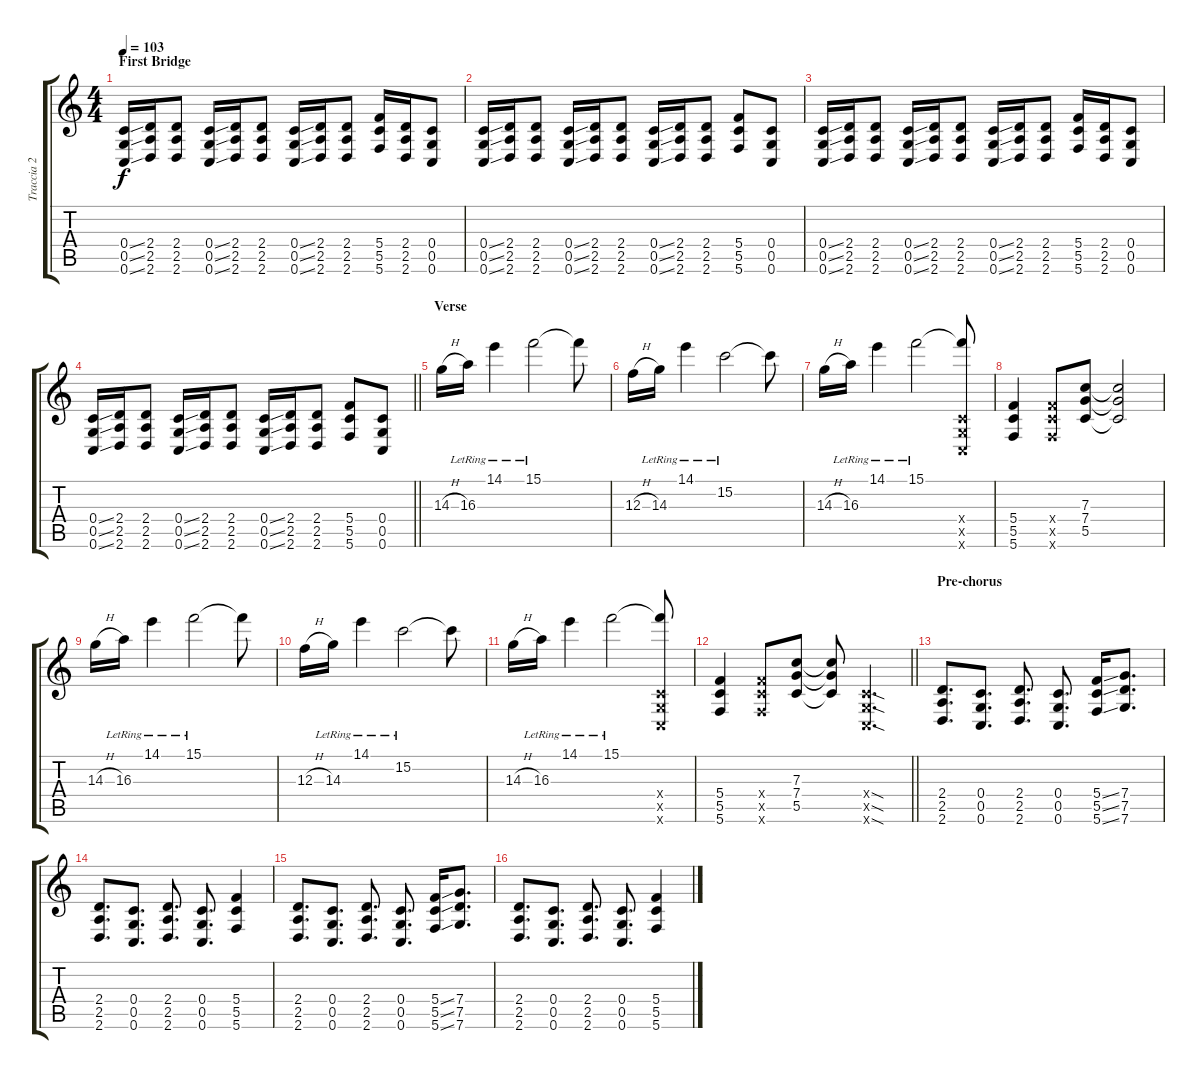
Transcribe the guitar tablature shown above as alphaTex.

\track ("Traccia 2" "Traccia 2") {instrument distortionguitar}
\staff {score tabs}
\tuning (D4 A3 F3 C3 G2 C2) {hide}
\ts (4 4)
\section ("" "First Bridge")
\tempo 103
\clef g2
\ks c
(0.4{ss} 0.5{ss} 0.6{ss}).16{dy f} (2.4 2.5 2.6).16 (2.4 2.5 2.6).8 (0.4{ss} 0.5{ss} 0.6{ss}).16 (2.4 2.5 2.6).16 (2.4 2.5 2.6).8 (0.4{ss} 0.5{ss} 0.6{ss}).16 (2.4 2.5 2.6).16 (2.4 2.5 2.6).8 (5.4 5.5 5.6).16 (2.4 2.5 2.6).16 (0.4 0.5 0.6).8 |
(0.4{ss} 0.5{ss} 0.6{ss}).16 (2.4 2.5 2.6).16 (2.4 2.5 2.6).8 (0.4{ss} 0.5{ss} 0.6{ss}).16 (2.4 2.5 2.6).16 (2.4 2.5 2.6).8 (0.4{ss} 0.5{ss} 0.6{ss}).16 (2.4 2.5 2.6).16 (2.4 2.5 2.6).8 (5.4 5.5 5.6).8 (0.4 0.5 0.6).8 |
(0.4{ss} 0.5{ss} 0.6{ss}).16 (2.4 2.5 2.6).16 (2.4 2.5 2.6).8 (0.4{ss} 0.5{ss} 0.6{ss}).16 (2.4 2.5 2.6).16 (2.4 2.5 2.6).8 (0.4{ss} 0.5{ss} 0.6{ss}).16 (2.4 2.5 2.6).16 (2.4 2.5 2.6).8 (5.4 5.5 5.6).16 (2.4 2.5 2.6).16 (0.4 0.5 0.6).8 |
\barLineRight lightlight
(0.4{ss} 0.5{ss} 0.6{ss}).16 (2.4 2.5 2.6).16 (2.4 2.5 2.6).8 (0.4{ss} 0.5{ss} 0.6{ss}).16 (2.4 2.5 2.6).16 (2.4 2.5 2.6).8 (0.4{ss} 0.5{ss} 0.6{ss}).16 (2.4 2.5 2.6).16 (2.4 2.5 2.6).8 (5.4 5.5 5.6).8 (0.4 0.5 0.6).8 |
\section ("" "Verse")
14.3{h}.16 16.3{lr}.16 14.1{lr}.4 15.1{lr}.2 15.1{t}.8 |
12.3{h}.16 14.3{lr}.16 14.1{lr}.4 15.2{lr}.2 15.2{t}.8 |
14.3{h}.16 16.3{lr}.16 14.1{lr}.4 15.1{lr}.2 (15.1{t} 0.4{x} 0.5{x} 0.6{x}).8 |
(5.4 5.5 5.6).4 (5.4{x} 5.5{x} 5.6{x}).8 (7.3 7.4 5.5).8 (7.3{t} 7.4{t} 5.5{t}).2 |
14.3{h}.16 16.3{lr}.16 14.1{lr}.4 15.1{lr}.2 15.1{t}.8 |
12.3{h}.16 14.3{lr}.16 14.1{lr}.4 15.2{lr}.2 15.2{t}.8 |
14.3{h}.16 16.3{lr}.16 14.1{lr}.4 15.1{lr}.2 (15.1{t} 0.4{x} 0.5{x} 0.6{x}).8 |
\barLineRight lightlight
(5.4 5.5 5.6).4 (5.4{x} 5.5{x} 5.6{x}).8 (7.3 7.4 5.5).8 (7.3{t} 7.4{t} 5.5{t}).8 (0.4{sod x} 0.5{sod x} 0.6{sod x}).4{d} |
\section ("" "Pre-chorus")
(2.4 2.5 2.6).8{d} (0.4 0.5 0.6).8{d} (2.4 2.5 2.6).8{d} (0.4 0.5 0.6).8{d} (5.4{ss} 5.5{ss} 5.6{ss}).16 (7.4 7.5 7.6).8{d} |
(2.4 2.5 2.6).8{d} (0.4 0.5 0.6).8{d} (2.4 2.5 2.6).8{d} (0.4 0.5 0.6).8{d} (5.4 5.5 5.6).4 |
(2.4 2.5 2.6).8{d} (0.4 0.5 0.6).8{d} (2.4 2.5 2.6).8{d} (0.4 0.5 0.6).8{d} (5.4{ss} 5.5{ss} 5.6{ss}).16 (7.4 7.5 7.6).8{d} |
(2.4 2.5 2.6).8{d} (0.4 0.5 0.6).8{d} (2.4 2.5 2.6).8{d} (0.4 0.5 0.6).8{d} (5.4 5.5 5.6).4
